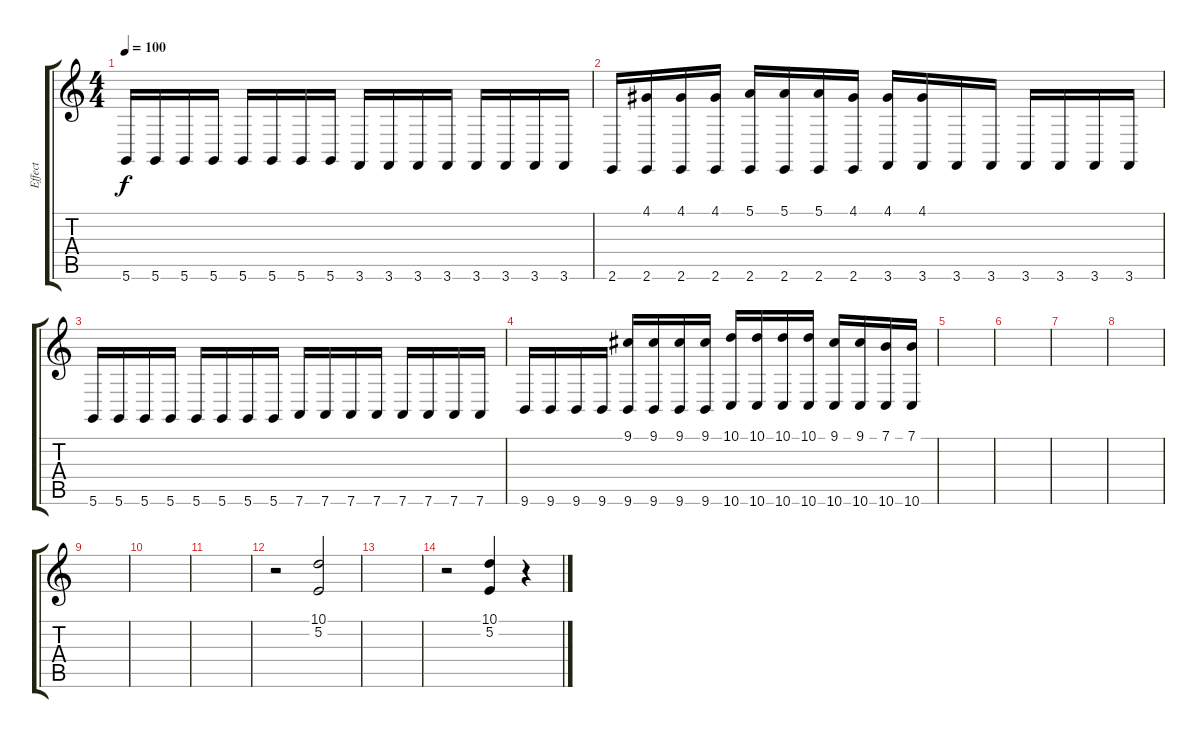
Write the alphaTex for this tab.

\track ("Effect" "Effect") {instrument melodictom}
\staff {score tabs}
\tuning (E4 B3 G3 D3 A2 D2) {hide}
\ts (4 4)
\tempo 100
\clef g2
\ks c
5.6.16{dy f} 5.6.16 5.6.16 5.6.16 5.6.16 5.6.16 5.6.16 5.6.16 3.6.16 3.6.16 3.6.16 3.6.16 3.6.16 3.6.16 3.6.16 3.6.16 |
2.6.16 (4.1 2.6).16 (4.1 2.6).16 (4.1 2.6).16 (5.1 2.6).16 (5.1 2.6).16 (5.1 2.6).16 (4.1 2.6).16 (4.1 3.6).16 (4.1 3.6).16 3.6.16 3.6.16 3.6.16 3.6.16 3.6.16 3.6.16 |
5.6.16 5.6.16 5.6.16 5.6.16 5.6.16 5.6.16 5.6.16 5.6.16 7.6.16 7.6.16 7.6.16 7.6.16 7.6.16 7.6.16 7.6.16 7.6.16 |
9.6.16 9.6.16 9.6.16 9.6.16 (9.1 9.6).16 (9.1 9.6).16 (9.1 9.6).16 (9.1 9.6).16 (10.1 10.6).16 (10.1 10.6).16 (10.1 10.6).16 (10.1 10.6).16 (9.1 10.6).16 (9.1 10.6).16 (7.1 10.6).16 (7.1 10.6).16 |
|
|
|
|
|
|
|
r.2{instrument reversecymbal} (10.1 5.2).2{volume 16} |
|
r.2 (10.1 5.2).4 r.4
